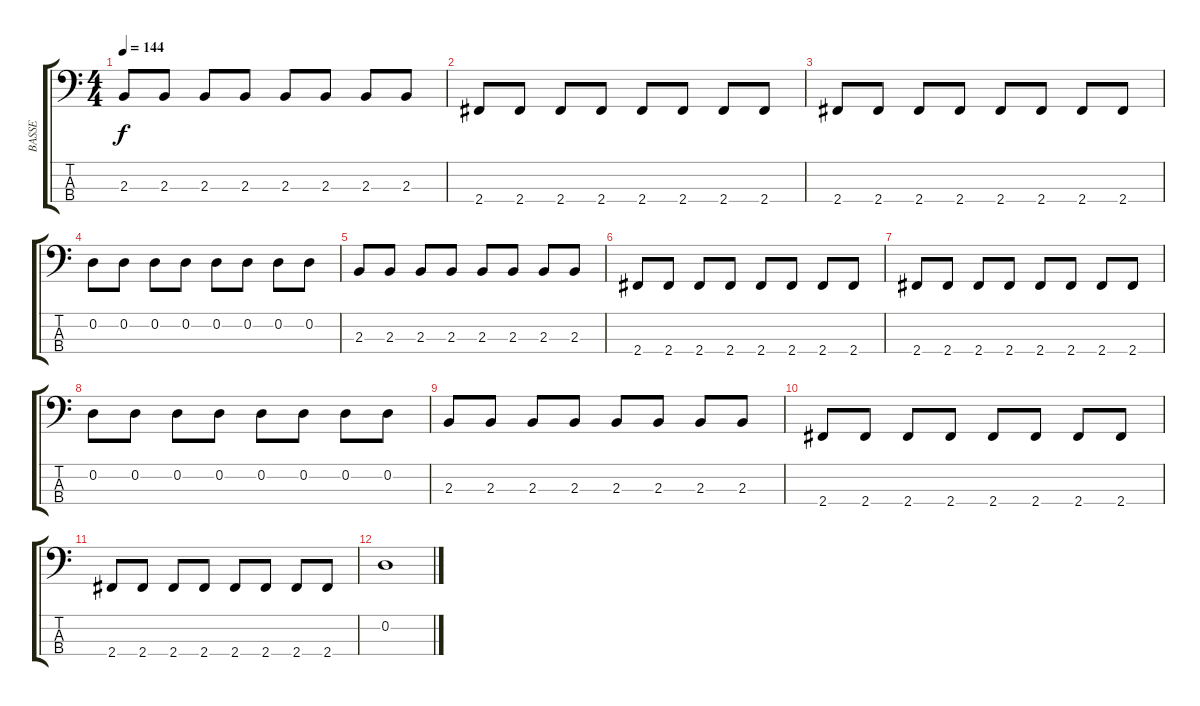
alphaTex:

\track ("BASSE" "BASSE") {instrument slapbass2}
\staff {score tabs}
\tuning (G2 D2 A1 E1) {hide}
\ts (4 4)
\tempo 144
\clef f4
\ks c
2.3.8{dy f} 2.3.8 2.3.8 2.3.8 2.3.8 2.3.8 2.3.8 2.3.8 |
2.4.8 2.4.8 2.4.8 2.4.8 2.4.8 2.4.8 2.4.8 2.4.8 |
2.4.8 2.4.8 2.4.8 2.4.8 2.4.8 2.4.8 2.4.8 2.4.8 |
0.2.8 0.2.8 0.2.8 0.2.8 0.2.8 0.2.8 0.2.8 0.2.8 |
2.3.8 2.3.8 2.3.8 2.3.8 2.3.8 2.3.8 2.3.8 2.3.8 |
2.4.8 2.4.8 2.4.8 2.4.8 2.4.8 2.4.8 2.4.8 2.4.8 |
2.4.8 2.4.8 2.4.8 2.4.8 2.4.8 2.4.8 2.4.8 2.4.8 |
0.2.8 0.2.8 0.2.8 0.2.8 0.2.8 0.2.8 0.2.8 0.2.8 |
2.3.8 2.3.8 2.3.8 2.3.8 2.3.8 2.3.8 2.3.8 2.3.8 |
2.4.8 2.4.8 2.4.8 2.4.8 2.4.8 2.4.8 2.4.8 2.4.8 |
2.4.8 2.4.8 2.4.8 2.4.8 2.4.8 2.4.8 2.4.8 2.4.8 |
0.2.1
